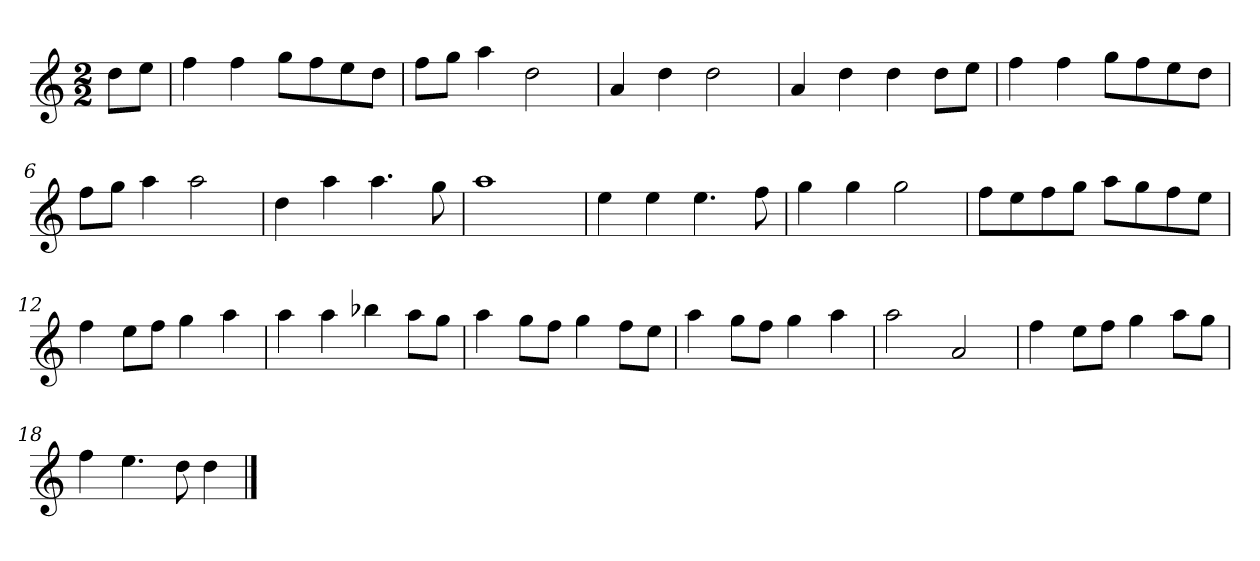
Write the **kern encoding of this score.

**kern
*part1
*staff1
*k[]
*M2/2
*MM120
=
8ddL
8eeJ
=1
4ff
4ff
8ggL
8ff
8ee
8ddJ
=2
8ffL
8ggJ
4aa
2dd
=3
4a
4dd
2dd
=4
4a
4dd
4dd
8ddL
8eeJ
=5
4ff
4ff
8ggL
8ff
8ee
8ddJ
=6
8ffL
8ggJ
4aa
2aa
=7
4dd
4aa
4.aa
8gg
=8
1aa
=9
4ee
4ee
4.ee
8ff
=10
4gg
4gg
2gg
=11
8ffL
8ee
8ff
8ggJ
8aaL
8gg
8ff
8eeJ
=12
4ff
8eeL
8ffJ
4gg
4aa
=13
4aa
4aa
4bb-X
8aaL
8ggJ
=14
4aa
8ggL
8ffJ
4gg
8ffL
8eeJ
=15
4aa
8ggL
8ffJ
4gg
4aa
=16
2aa
2a
=17
4ff
8eeL
8ffJ
4gg
8aaL
8ggJ
=18
4ff
4.ee
8dd
4dd
==
*-
